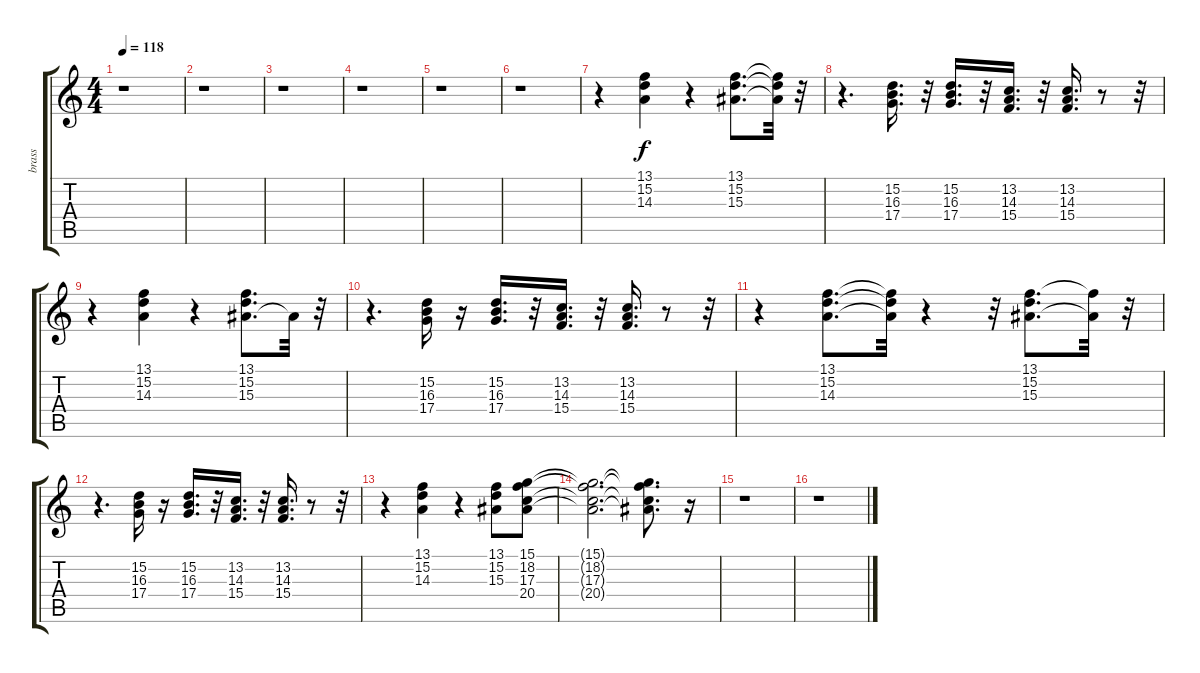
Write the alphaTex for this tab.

\track ("brass" "brass") {instrument synthbrass1}
\staff {score tabs}
\tuning (E4 B3 G3 D3 A2 E2) {hide}
\ts (4 4)
\tempo 118
\clef g2
\ks c
r.1{dy f} |
r.1 |
r.1 |
r.1 |
r.1 |
r.1 |
r.4 (13.1 15.2 14.3).4 r.4 (13.1 15.2 15.3).8{d} (13.1{t} 15.2{t} 15.3{t}).32 r.32 |
r.4{d} (15.2 16.3 17.4).16{d} r.32 (15.2 16.3 17.4).16{d} r.32 (13.2 14.3 15.4).16{d} r.32 (13.2 14.3 15.4).16{d} r.8 r.32 |
r.4 (13.1 15.2 14.3).4 r.4 (13.1 15.2 15.3).8{d} 15.3{t}.32 r.32 |
r.4{d} (15.2 16.3 17.4).16 r.16 (15.2 16.3 17.4).16{d} r.32 (13.2 14.3 15.4).16{d} r.32 (13.2 14.3 15.4).16{d} r.8 r.32 |
r.4 (13.1 15.2 14.3).8{d} (13.1{t} 15.2{t} 14.3{t}).32 r.4 r.32 (13.1 15.2 15.3).8{d} (13.1{t} 15.3{t}).32 r.32 |
r.4{d} (15.2 16.3 17.4).16 r.16 (15.2 16.3 17.4).16{d} r.32 (13.2 14.3 15.4).16{d} r.32 (13.2 14.3 15.4).16{d} r.8 r.32 |
r.4 (13.1 15.2 14.3).4 r.4 (13.1 15.2 15.3).8 (15.1 18.2 17.3 20.4).8 |
(15.1{t} 18.2{t} 17.3{t} 20.4{t}).2{d} (15.1{t} 18.2{t} 17.3{t} 20.4{t}).8{d} r.16 |
r.1 |
r.1
